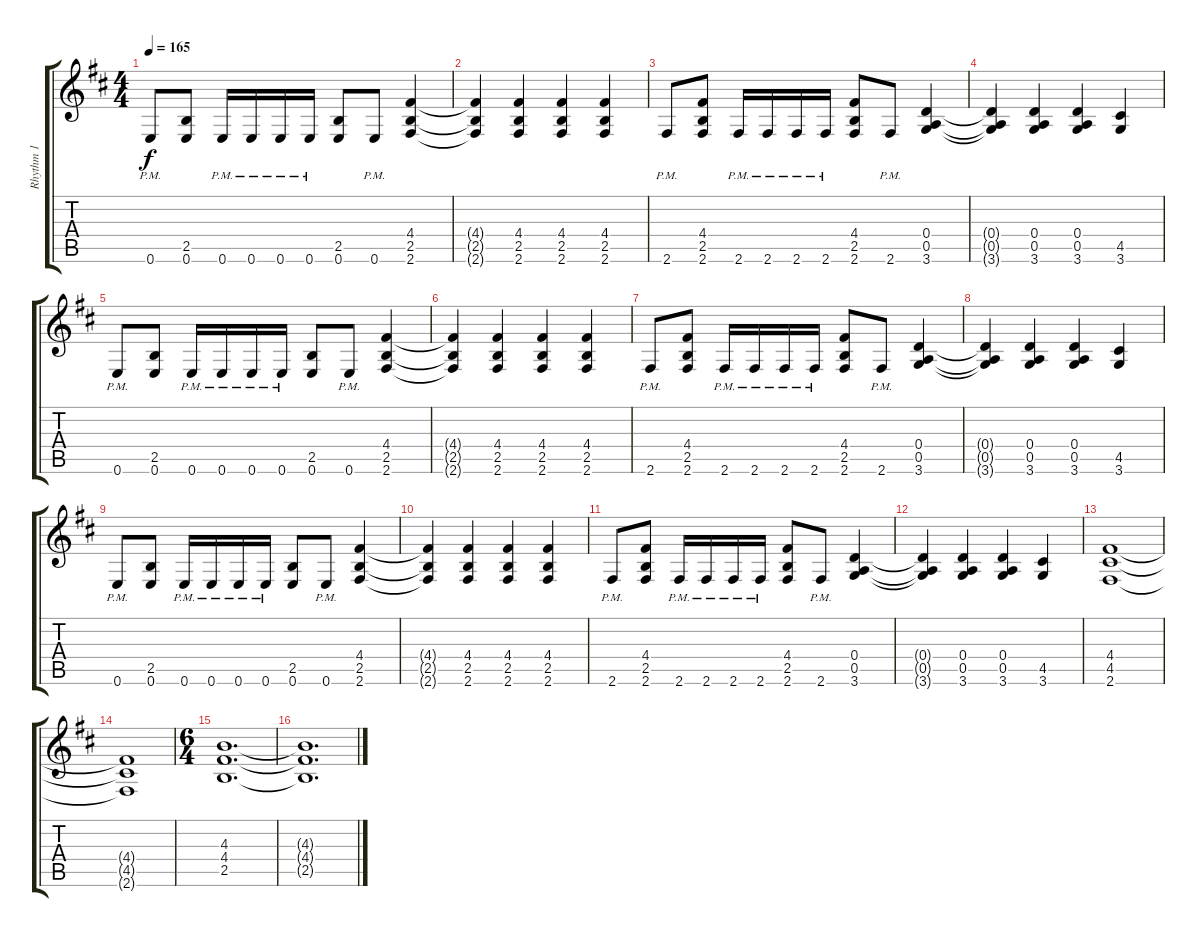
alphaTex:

\track ("Rhythm 1" "Rhythm 1") {instrument distortionguitar}
\staff {score tabs}
\tuning (E4 B3 G3 D3 A2 E2) {hide}
\ts (4 4)
\tempo 165
\clef g2
\ks bminor
0.6{pm}.8{dy f} (2.5 0.6).8 0.6{pm}.16 0.6{pm}.16 0.6{pm}.16 0.6{pm}.16 (2.5 0.6).8 0.6{pm}.8 (4.4 2.5 2.6).4 |
(4.4{t} 2.5{t} 2.6{t}).4 (4.4 2.5 2.6).4 (4.4 2.5 2.6).4 (4.4 2.5 2.6).4 |
2.6{pm}.8 (4.4 2.5 2.6).8 2.6{pm}.16 2.6{pm}.16 2.6{pm}.16 2.6{pm}.16 (4.4 2.5 2.6).8 2.6{pm}.8 (0.4 0.5 3.6).4 |
(0.4{t} 0.5{t} 3.6{t}).4 (0.4 0.5 3.6).4 (0.4 0.5 3.6).4 (4.5 3.6).4 |
0.6{pm}.8 (2.5 0.6).8 0.6{pm}.16 0.6{pm}.16 0.6{pm}.16 0.6{pm}.16 (2.5 0.6).8 0.6{pm}.8 (4.4 2.5 2.6).4 |
(4.4{t} 2.5{t} 2.6{t}).4 (4.4 2.5 2.6).4 (4.4 2.5 2.6).4 (4.4 2.5 2.6).4 |
2.6{pm}.8 (4.4 2.5 2.6).8 2.6{pm}.16 2.6{pm}.16 2.6{pm}.16 2.6{pm}.16 (4.4 2.5 2.6).8 2.6{pm}.8 (0.4 0.5 3.6).4 |
(0.4{t} 0.5{t} 3.6{t}).4 (0.4 0.5 3.6).4 (0.4 0.5 3.6).4 (4.5 3.6).4 |
0.6{pm}.8 (2.5 0.6).8 0.6{pm}.16 0.6{pm}.16 0.6{pm}.16 0.6{pm}.16 (2.5 0.6).8 0.6{pm}.8 (4.4 2.5 2.6).4 |
(4.4{t} 2.5{t} 2.6{t}).4 (4.4 2.5 2.6).4 (4.4 2.5 2.6).4 (4.4 2.5 2.6).4 |
2.6{pm}.8 (4.4 2.5 2.6).8 2.6{pm}.16 2.6{pm}.16 2.6{pm}.16 2.6{pm}.16 (4.4 2.5 2.6).8 2.6{pm}.8 (0.4 0.5 3.6).4 |
(0.4{t} 0.5{t} 3.6{t}).4 (0.4 0.5 3.6).4 (0.4 0.5 3.6).4 (4.5 3.6).4 |
(4.4 4.5 2.6).1 |
(4.4{t} 4.5{t} 2.6{t}).1 |
\ts (6 4)
(4.3 4.4 2.5).1{d} |
(4.3{t} 4.4{t} 2.5{t}).1{d}
